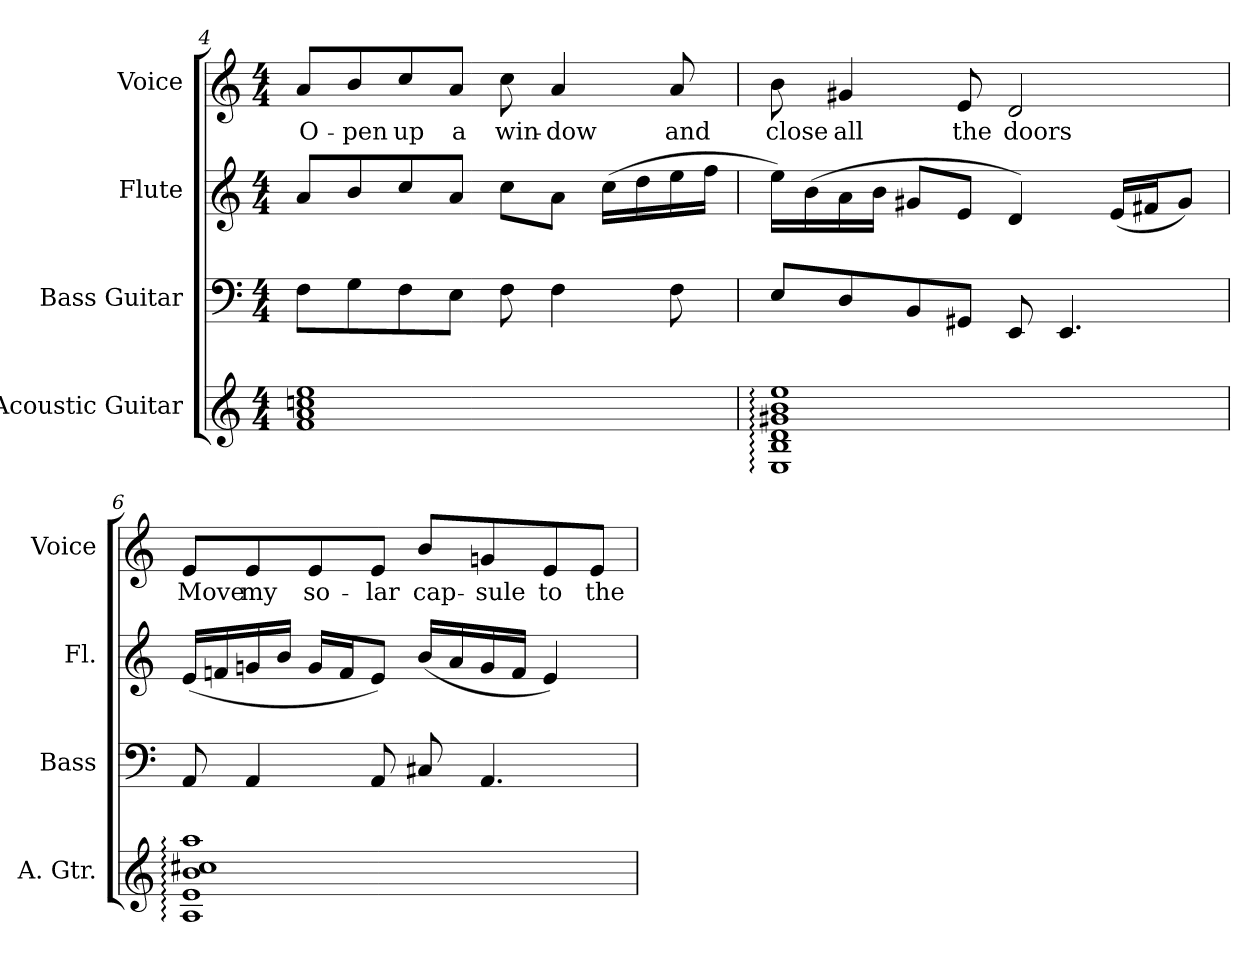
**kern	**kern	**kern	**kern	**text
*part4	*part3	*part2	*part1	*part1
*staff4	*staff3	*staff2	*staff1	*staff1
*I"Acoustic Guitar	*I"Bass Guitar	*I"Flute	*I"Voice	*
*I'A. Gtr.	*I'Bass	*I'Fl.	*I'Voice	*
*clefG2	*clefF4	*clefG2	*clefG2	*
*ITrd7c12	*ITrd7c12	*	*	*
*k[]	*k[]	*k[]	*k[]	*
*C:	*C:	*C:	*C:	*
*M4/4	*M4/4	*M4/4	*M4/4	*
=4	=4	=4	=4	=4
!	!	!	!	!LO:LY:b:color=#000000
1Fi 1Ai 1cni 1ei	8FFi\L	8ai/L	8ai/L	O-
!	!	!	!	!LO:LY:b:color=#000000
.	8GGi\	8bi/	8bi/	-pen
!	!	!	!	!LO:LY:b:color=#000000
.	8FFi\	8cci/	8cci/	up
!	!	!	!	!LO:LY:b:color=#000000
.	8EEi\J	8ai/J	8ai/J	a
!	!	!	!	!LO:LY:b:color=#000000
.	8FFi\	8cci\L	8cci\	win-
!	!	!	!	!LO:LY:b:color=#000000
.	4FFi\	8ai\J	4ai/	-dow
.	.	(16cci\LL	.	.
.	.	16ddi\	.	.
!	!	!	!	!LO:LY:b:color=#000000
.	8FFi\	16eei\	8ai/	and
.	.	16ffi\JJ	.	.
!!LO:LB:g=z
=5	=5	=5	=5	=5
!	!	!	!	!LO:LY:b:color=#000000
1EEi: 1BBi: 1Di: 1G#Xi: 1Bi: 1ei:	8EEi/L	16eei\LL)	8bi\	close
.	.	(16bi\	.	.
!	!	!	!	!LO:LY:b:color=#000000
.	8DDi/	16ai\	4g#Xi/	all
.	.	16bi\JJ	.	.
.	8BBBi/	8g#Xi/L	.	.
!	!	!	!	!LO:LY:b:color=#000000
.	8GGG#Xi/J	8ei/J	8ei/	the
!	!	!	!	!LO:LY:b:color=#000000
.	8EEEi/	4di/)	2di/	doors
.	4.EEEi/	.	.	.
.	.	(16ei/LL	.	.
.	.	16f#Xi/J	.	.
.	.	8g#i/J)	.	.
=6	=6	=6	=6	=6
!	!	!	!	!LO:LY:b:color=#000000
1AAi: 1Ei: 1Bi: 1c#Xi: 1ai:	8AAAi/	(16ei/LL	8ei/L	Move
.	.	16fni/	.	.
!	!	!	!	!LO:LY:b:color=#000000
.	4AAAi/	16gni/	8ei/	my
.	.	16bi/JJ	.	.
!	!	!	!	!LO:LY:b:color=#000000
.	.	16gi/LL	8ei/	so-
.	.	16fi/J	.	.
!	!	!	!	!LO:LY:b:color=#000000
.	8AAAi/	8ei/J)	8ei/J	-lar
!	!	!	!	!LO:LY:b:color=#000000
.	8CC#Xi/	(16bi/LL	8bi/L	cap-
.	.	16ai/	.	.
!	!	!	!	!LO:LY:b:color=#000000
.	4.AAAi/	16gi/	8gni/	-sule
.	.	16fi/JJ	.	.
!	!	!	!	!LO:LY:b:color=#000000
.	.	4ei/)	8ei/	to
!	!	!	!	!LO:LY:b:color=#000000
.	.	.	8ei/J	the
=	=	=	=	=
*-	*-	*-	*-	*-
